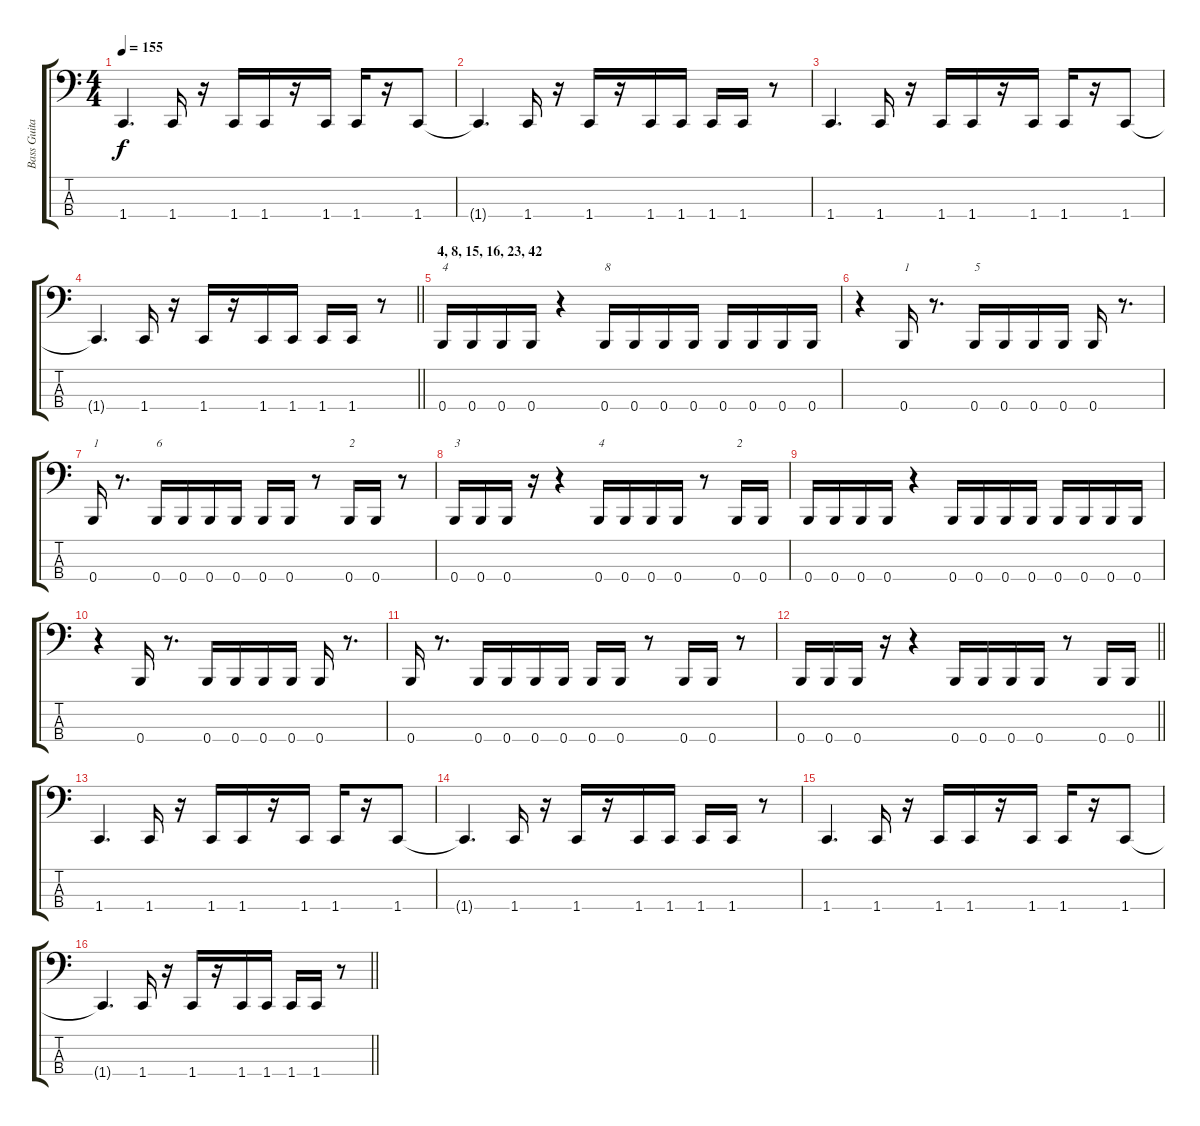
\track ("Bass Guitar" "Bass Guita") {instrument electricbasspick}
\staff {score tabs}
\tuning (E2 B1 Gb1 B0) {hide}
\ts (4 4)
\tempo 155
\clef f4
\ks c
1.4.4{d dy f} 1.4.16 r.16 1.4.16 1.4.16 r.16 1.4.16 1.4.16 r.16 1.4.8 |
1.4{t}.4{d} 1.4.16 r.16 1.4.16 r.16 1.4.16 1.4.16 1.4.16 1.4.16 r.8 |
1.4.4{d} 1.4.16 r.16 1.4.16 1.4.16 r.16 1.4.16 1.4.16 r.16 1.4.8 |
\barLineRight lightlight
1.4{t}.4{d} 1.4.16 r.16 1.4.16 r.16 1.4.16 1.4.16 1.4.16 1.4.16 r.8 |
\section ("" "4, 8, 15, 16, 23, 42")
0.4.16{txt "4"} 0.4.16 0.4.16 0.4.16 r.4 0.4.16{txt "8"} 0.4.16 0.4.16 0.4.16 0.4.16 0.4.16 0.4.16 0.4.16 |
r.4 0.4.16{txt "1"} r.8{d} 0.4.16{txt "5"} 0.4.16 0.4.16 0.4.16 0.4.16 r.8{d} |
0.4.16{txt "1"} r.8{d} 0.4.16{txt "6"} 0.4.16 0.4.16 0.4.16 0.4.16 0.4.16 r.8 0.4.16{txt "2"} 0.4.16 r.8 |
0.4.16{txt "3"} 0.4.16 0.4.16 r.16 r.4 0.4.16{txt "4"} 0.4.16 0.4.16 0.4.16 r.8 0.4.16{txt "2"} 0.4.16 |
0.4.16 0.4.16 0.4.16 0.4.16 r.4 0.4.16 0.4.16 0.4.16 0.4.16 0.4.16 0.4.16 0.4.16 0.4.16 |
r.4 0.4.16 r.8{d} 0.4.16 0.4.16 0.4.16 0.4.16 0.4.16 r.8{d} |
0.4.16 r.8{d} 0.4.16 0.4.16 0.4.16 0.4.16 0.4.16 0.4.16 r.8 0.4.16 0.4.16 r.8 |
\barLineRight lightlight
0.4.16 0.4.16 0.4.16 r.16 r.4 0.4.16 0.4.16 0.4.16 0.4.16 r.8 0.4.16 0.4.16 |
\section ("" "")
1.4.4{d} 1.4.16 r.16 1.4.16 1.4.16 r.16 1.4.16 1.4.16 r.16 1.4.8 |
1.4{t}.4{d} 1.4.16 r.16 1.4.16 r.16 1.4.16 1.4.16 1.4.16 1.4.16 r.8 |
1.4.4{d} 1.4.16 r.16 1.4.16 1.4.16 r.16 1.4.16 1.4.16 r.16 1.4.8 |
\barLineRight lightlight
1.4{t}.4{d} 1.4.16 r.16 1.4.16 r.16 1.4.16 1.4.16 1.4.16 1.4.16 r.8
